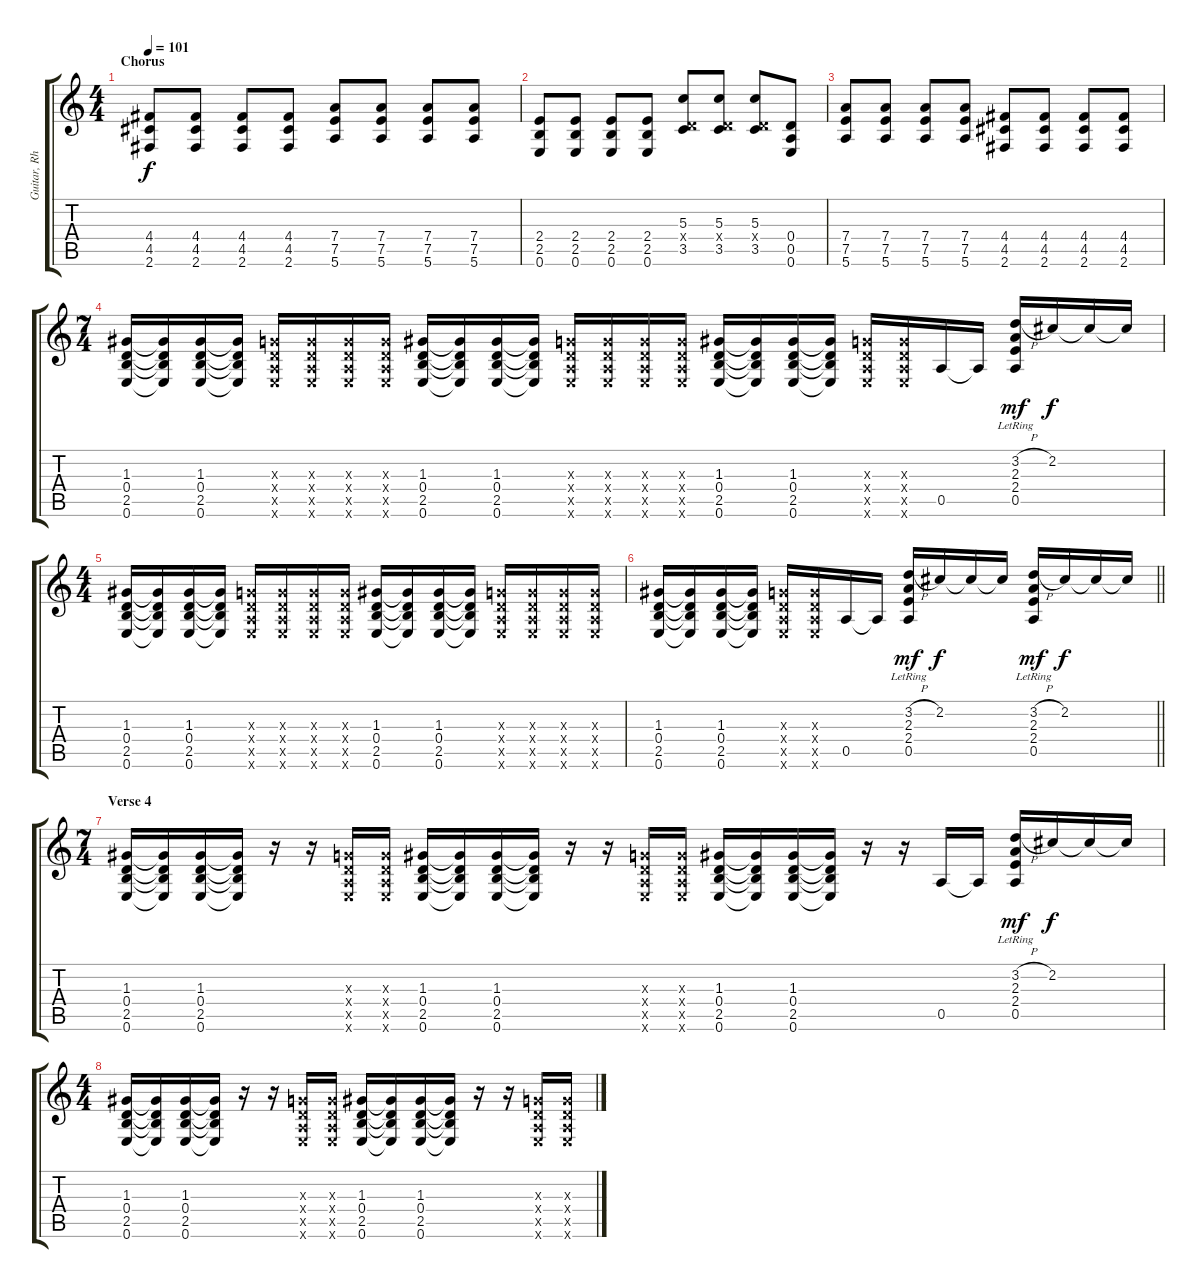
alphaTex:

\track ("Guitar, Rhythm" "Guitar, Rh") {instrument distortionguitar}
\staff {score tabs}
\tuning (E4 B3 G3 D3 A2 E2) {hide}
\ts (4 4)
\section ("" "Chorus")
\tempo 101
\clef g2
\ks c
(4.4 4.5 2.6).8{dy f} (4.4 4.5 2.6).8 (4.4 4.5 2.6).8 (4.4 4.5 2.6).8 (7.4 7.5 5.6).8 (7.4 7.5 5.6).8 (7.4 7.5 5.6).8 (7.4 7.5 5.6).8 |
(2.4 2.5 0.6).8 (2.4 2.5 0.6).8 (2.4 2.5 0.6).8 (2.4 2.5 0.6).8 (5.3 0.4{x} 3.5).8 (5.3 0.4{x} 3.5).8 (5.3 0.4{x} 3.5).8 (0.4 0.5 0.6).8 |
(7.4 7.5 5.6).8 (7.4 7.5 5.6).8 (7.4 7.5 5.6).8 (7.4 7.5 5.6).8 (4.4 4.5 2.6).8 (4.4 4.5 2.6).8 (4.4 4.5 2.6).8 (4.4 4.5 2.6).8 |
\ts (7 4)
(1.3 0.4 2.5 0.6).16 (1.3{t} 0.4{t} 2.5{t} 0.6{t}).16 (1.3 0.4 2.5 0.6).16 (1.3{t} 0.4{t} 2.5{t} 0.6{t}).16 (0.3{x} 0.4{x} 0.5{x} 0.6{x}).16 (0.3{x} 0.4{x} 0.5{x} 0.6{x}).16 (0.3{x} 0.4{x} 0.5{x} 0.6{x}).16 (0.3{x} 0.4{x} 0.5{x} 0.6{x}).16 (1.3 0.4 2.5 0.6).16 (1.3{t} 0.4{t} 2.5{t} 0.6{t}).16 (1.3 0.4 2.5 0.6).16 (1.3{t} 0.4{t} 2.5{t} 0.6{t}).16 (0.3{x} 0.4{x} 0.5{x} 0.6{x}).16 (0.3{x} 0.4{x} 0.5{x} 0.6{x}).16 (0.3{x} 0.4{x} 0.5{x} 0.6{x}).16 (0.3{x} 0.4{x} 0.5{x} 0.6{x}).16 (1.3 0.4 2.5 0.6).16 (1.3{t} 0.4{t} 2.5{t} 0.6{t}).16 (1.3 0.4 2.5 0.6).16 (1.3{t} 0.4{t} 2.5{t} 0.6{t}).16 (0.3{x} 0.4{x} 0.5{x} 0.6{x}).16 (0.3{x} 0.4{x} 0.5{x} 0.6{x}).16 0.5.16 0.5{t}.16 (3.2{h} 2.3{lr} 2.4{lr} 0.5{lr}).16{dy mf} 2.2.16{dy f} 2.2{t}.16 2.2{t}.16 |
\ts (4 4)
(1.3 0.4 2.5 0.6).16 (1.3{t} 0.4{t} 2.5{t} 0.6{t}).16 (1.3 0.4 2.5 0.6).16 (1.3{t} 0.4{t} 2.5{t} 0.6{t}).16 (0.3{x} 0.4{x} 0.5{x} 0.6{x}).16 (0.3{x} 0.4{x} 0.5{x} 0.6{x}).16 (0.3{x} 0.4{x} 0.5{x} 0.6{x}).16 (0.3{x} 0.4{x} 0.5{x} 0.6{x}).16 (1.3 0.4 2.5 0.6).16 (1.3{t} 0.4{t} 2.5{t} 0.6{t}).16 (1.3 0.4 2.5 0.6).16 (1.3{t} 0.4{t} 2.5{t} 0.6{t}).16 (0.3{x} 0.4{x} 0.5{x} 0.6{x}).16 (0.3{x} 0.4{x} 0.5{x} 0.6{x}).16 (0.3{x} 0.4{x} 0.5{x} 0.6{x}).16 (0.3{x} 0.4{x} 0.5{x} 0.6{x}).16 |
\barLineRight lightlight
(1.3 0.4 2.5 0.6).16 (1.3{t} 0.4{t} 2.5{t} 0.6{t}).16 (1.3 0.4 2.5 0.6).16 (1.3{t} 0.4{t} 2.5{t} 0.6{t}).16 (0.3{x} 0.4{x} 0.5{x} 0.6{x}).16 (0.3{x} 0.4{x} 0.5{x} 0.6{x}).16 0.5.16 0.5{t}.16 (3.2{h} 2.3{lr} 2.4{lr} 0.5{lr}).16{dy mf} 2.2.16{dy f} 2.2{t}.16 2.2{t}.16 (3.2{h} 2.3{lr} 2.4{lr} 0.5{lr}).16{dy mf} 2.2.16{dy f} 2.2{t}.16 2.2{t}.16 |
\ts (7 4)
\section ("" "Verse 4")
(1.3 0.4 2.5 0.6).16 (1.3{t} 0.4{t} 2.5{t} 0.6{t}).16 (1.3 0.4 2.5 0.6).16 (1.3{t} 0.4{t} 2.5{t} 0.6{t}).16 r.16 r.16 (0.3{x} 0.4{x} 0.5{x} 0.6{x}).16 (0.3{x} 0.4{x} 0.5{x} 0.6{x}).16 (1.3 0.4 2.5 0.6).16 (1.3{t} 0.4{t} 2.5{t} 0.6{t}).16 (1.3 0.4 2.5 0.6).16 (1.3{t} 0.4{t} 2.5{t} 0.6{t}).16 r.16 r.16 (0.3{x} 0.4{x} 0.5{x} 0.6{x}).16 (0.3{x} 0.4{x} 0.5{x} 0.6{x}).16 (1.3 0.4 2.5 0.6).16 (1.3{t} 0.4{t} 2.5{t} 0.6{t}).16 (1.3 0.4 2.5 0.6).16 (1.3{t} 0.4{t} 2.5{t} 0.6{t}).16 r.16 r.16 0.5.16 0.5{t}.16 (3.2{h} 2.3{lr} 2.4{lr} 0.5{lr}).16{dy mf} 2.2.16{dy f} 2.2{t}.16 2.2{t}.16 |
\ts (4 4)
(1.3 0.4 2.5 0.6).16 (1.3{t} 0.4{t} 2.5{t} 0.6{t}).16 (1.3 0.4 2.5 0.6).16 (1.3{t} 0.4{t} 2.5{t} 0.6{t}).16 r.16 r.16 (0.3{x} 0.4{x} 0.5{x} 0.6{x}).16 (0.3{x} 0.4{x} 0.5{x} 0.6{x}).16 (1.3 0.4 2.5 0.6).16 (1.3{t} 0.4{t} 2.5{t} 0.6{t}).16 (1.3 0.4 2.5 0.6).16 (1.3{t} 0.4{t} 2.5{t} 0.6{t}).16 r.16 r.16 (0.3{x} 0.4{x} 0.5{x} 0.6{x}).16 (0.3{x} 0.4{x} 0.5{x} 0.6{x}).16
